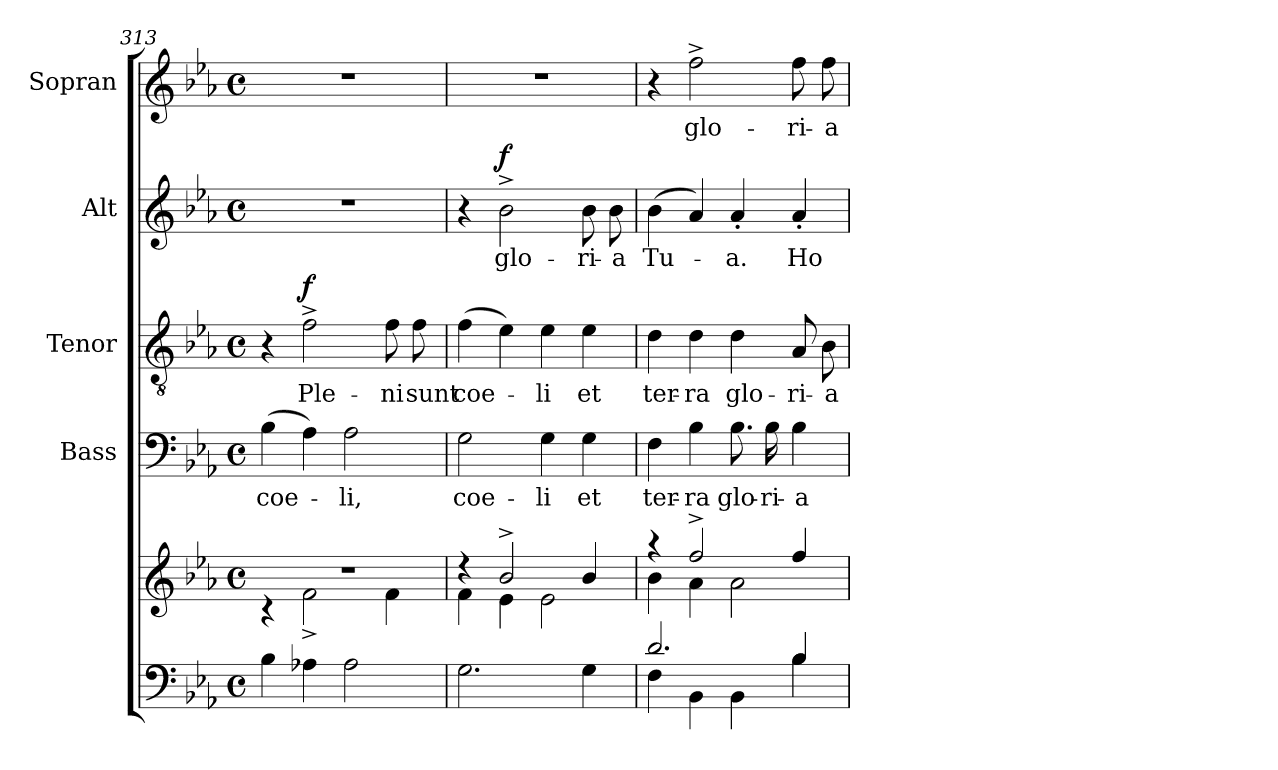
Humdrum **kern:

**kern	**kern	**kern	**text	**kern	**text	**dynam	**kern	**text	**dynam	**kern	**text
*part5	*part5	*part4	*part4	*part3	*part3	*part3	*part2	*part2	*part2	*part1	*part1
*staff6	*staff5	*staff4	*staff4	*staff3	*staff3	*staff3	*staff2	*staff2	*staff2	*staff1	*staff1
*	*	*I"Bass	*	*I"Tenor	*	*	*I"Alt	*	*	*I"Sopran	*
*	*	*I'B.	*	*I'T.	*	*	*I'A.	*	*	*I'S.	*
*clefF4	*clefG2	*clefF4	*	*clefGv2	*	*	*clefG2	*	*	*clefG2	*
*k[b-e-a-]	*k[b-e-a-]	*k[b-e-a-]	*	*k[b-e-a-]	*	*	*k[b-e-a-]	*	*	*k[b-e-a-]	*
*E-:	*E-:	*E-:	*	*E-:	*	*	*E-:	*	*	*E-:	*
*M4/4	*M4/4	*M4/4	*	*M4/4	*	*	*M4/4	*	*	*M4/4	*
*met(c)	*met(c)	*met(c)	*	*met(c)	*	*	*met(c)	*	*	*met(c)	*
=313	=313	=313	=313	=313	=313	=313	=313	=313	=313	=313	=313
*	*^	*	*	*	*	*	*	*	*	*	*
!	!	!	!	!LO:LY:b	!	!	!	!	!	!	!	!
4B-\	1r	4rc	(>4B-\	coe-	4r	.	.	1r	.	.	1r	.
!	!	!	!	!	!	!LO:LY:b	!LO:DY:a	!	!	!	!	!
4A-X\	.	2f^<\	4A-\)	.	2f^>\	Ple-	f	.	.	.	.	.
!	!	!	!	!LO:LY:b	!	!	!	!	!	!	!	!
2A-\	.	.	2A-\	-li,	.	.	.	.	.	.	.	.
!	!	!	!	!	!	!LO:LY:b	!	!	!	!	!	!
.	.	4f\	.	.	8f\	-ni	.	.	.	.	.	.
!	!	!	!	!	!	!LO:LY:b	!	!	!	!	!	!
.	.	.	.	.	8f\	sunt	.	.	.	.	.	.
=314	=314	=314	=314	=314	=314	=314	=314	=314	=314	=314	=314	=314
!	!	!	!	!LO:LY:b	!	!LO:LY:b	!	!	!	!	!	!
2.G\	4rdd	4f\	2G\	coe-	(>4f\	coe-	.	4r	.	.	1r	.
!	!	!	!	!	!	!	!	!	!LO:LY:b	!LO:DY:a	!	!
.	2b-^>/	4e-\	.	.	4e-\)	.	.	2b-^>\	glo-	f	.	.
!	!	!	!	!LO:LY:b	!	!LO:LY:b	!	!	!	!	!	!
.	.	2e-\	4G\	-li	4e-\	-li	.	.	.	.	.	.
!	!	!	!	!LO:LY:b	!	!LO:LY:b	!	!	!LO:LY:b	!	!	!
4G\	4b-/	.	4G\	et	4e-\	et	.	8b-\	-ri-	.	.	.
!	!	!	!	!	!	!	!	!	!LO:LY:b	!	!	!
.	.	.	.	.	.	.	.	8b-\	-a	.	.	.
!!LO:PB:g=z
=315	=315	=315	=315	=315	=315	=315	=315	=315	=315	=315	=315	=315
*^	*	*	*	*	*	*	*	*	*	*	*	*
!	!	!	!	!	!LO:LY:b	!	!LO:LY:b	!	!	!LO:LY:b	!	!	!
2.d/	4F\	4raa	4b-\	4F\	ter-	4d\	ter-	.	(>4b-\	Tu-	.	4r	.
!	!	!	!	!	!LO:LY:b	!	!LO:LY:b	!	!	!	!	!	!LO:LY:b
.	4BB-\	2ff^>/	4a-\	4B-\	-ra	4d\	-ra	.	4a-/)	.	.	2ff^>\	glo-
!	!	!	!	!	!LO:LY:b	!	!LO:LY:b	!	!	!LO:LY:b	!	!	!
.	4BB-\	.	2a-\	8.B-\	glo-	4d\	glo-	.	4a-'</	-a.	.	.	.
!	!	!	!	!	!LO:LY:b	!	!	!	!	!	!	!	!
.	.	.	.	16B-\	-ri-	.	.	.	.	.	.	.	.
!	!	!	!	!	!LO:LY:b	!	!LO:LY:b	!	!	!LO:LY:b	!	!	!LO:LY:b
4B-/	4B-\	4ff/	.	4B-\	-a	8A-/	-ri-	.	4a-'</	Ho-	.	8ff\	-ri-
!	!	!	!	!	!	!	!LO:LY:b	!	!	!	!	!	!LO:LY:b
.	.	.	.	.	.	8B-\	-a	.	.	.	.	8ff\	-a
*v	*v	*	*	*	*	*	*	*	*	*	*	*	*
*	*v	*v	*	*	*	*	*	*	*	*	*	*
=	=	=	=	=	=	=	=	=	=	=	=
*-	*-	*-	*-	*-	*-	*-	*-	*-	*-	*-	*-
